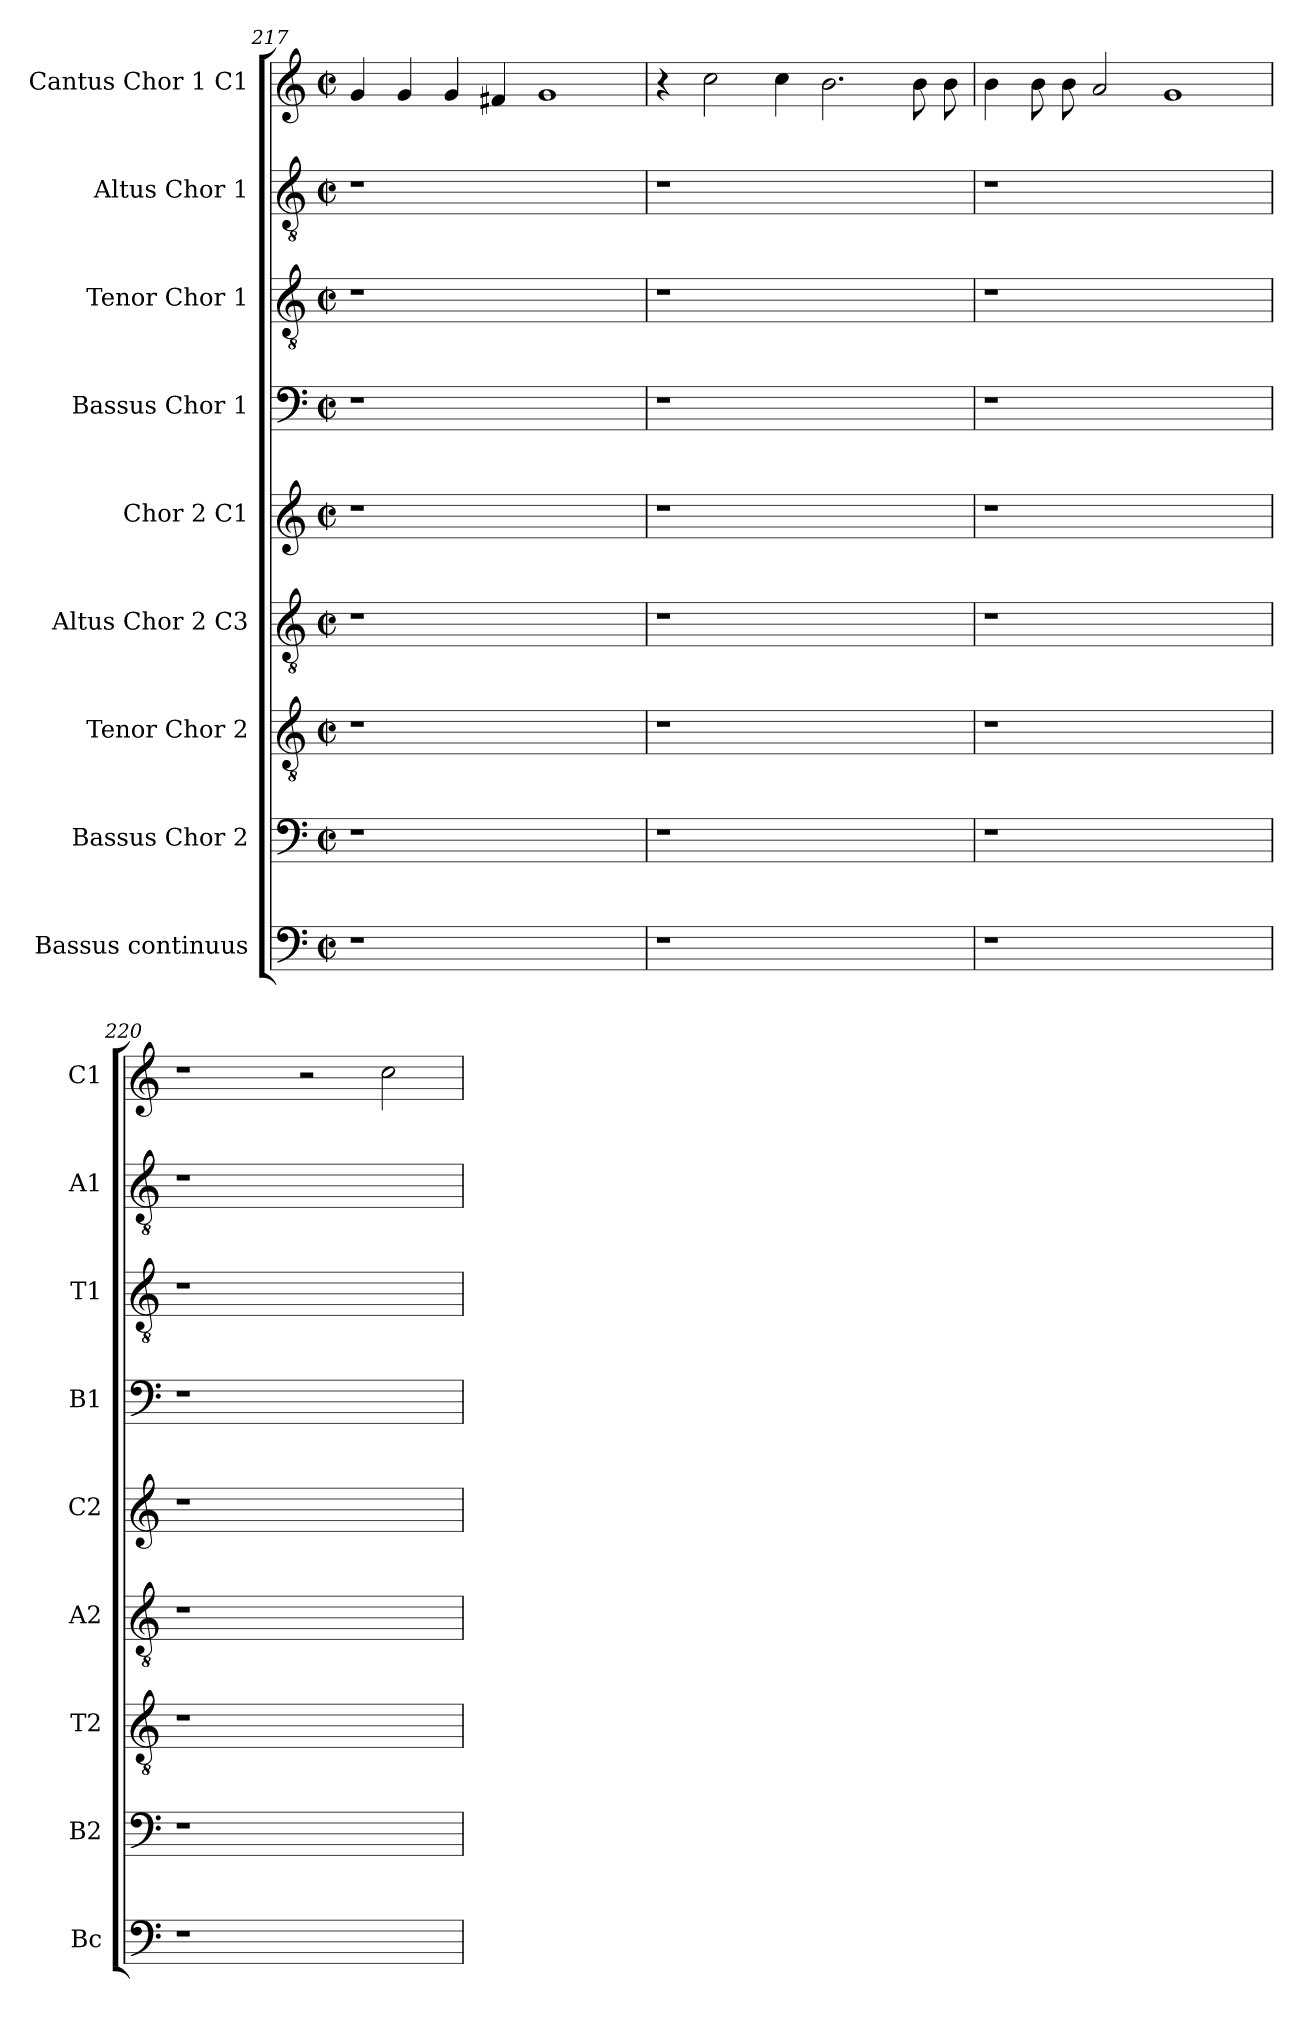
**kern	**kern	**kern	**kern	**kern	**kern	**kern	**kern	**kern
*part9	*part8	*part7	*part6	*part5	*part4	*part3	*part2	*part1
*staff9	*staff8	*staff7	*staff6	*staff5	*staff4	*staff3	*staff2	*staff1
*I"Bassus continuus	*I"Bassus Chor 2	*I"Tenor Chor 2	*I"Altus Chor 2 C3	*I"Chor 2 C1	*I"Bassus Chor 1	*I"Tenor Chor 1	*I"Altus Chor 1	*I"Cantus Chor 1 C1
*I'Bc	*I'B2	*I'T2	*I'A2	*I'C2	*I'B1	*I'T1	*I'A1	*I'C1
*clefF4	*clefF4	*clefGv2	*clefGv2	*clefG2	*clefF4	*clefGv2	*clefGv2	*clefG2
*ITrd7c12	*	*	*	*	*	*	*	*
*k[]	*k[]	*k[]	*k[]	*k[]	*k[]	*k[]	*k[]	*k[]
*C:	*C:	*C:	*C:	*C:	*C:	*C:	*C:	*C:
*M2/2	*M2/2	*M2/2	*M2/2	*M2/2	*M2/2	*M2/2	*M2/2	*M2/2
*met(c|)	*met(c|)	*met(c|)	*met(c|)	*met(c|)	*met(c|)	*met(c|)	*met(c|)	*met(c|)
=217	=217	=217	=217	=217	=217	=217	=217	=217
1r	1r	1r	1r	1r	1r	1r	1r	4g/
.	.	.	.	.	.	.	.	4g/
.	.	.	.	.	.	.	.	4g/
.	.	.	.	.	.	.	.	4f#X/
1ryy	1ryy	1ryy	1ryy	1ryy	1ryy	1ryy	1ryy	1g
=218	=218	=218	=218	=218	=218	=218	=218	=218
1r	1r	1r	1r	1r	1r	1r	1r	4r
.	.	.	.	.	.	.	.	2cc\
.	.	.	.	.	.	.	.	4cc\
1ryy	1ryy	1ryy	1ryy	1ryy	1ryy	1ryy	1ryy	2.b\
.	.	.	.	.	.	.	.	8b\
.	.	.	.	.	.	.	.	8b\
=219	=219	=219	=219	=219	=219	=219	=219	=219
1r	1r	1r	1r	1r	1r	1r	1r	4b\
.	.	.	.	.	.	.	.	8b\
.	.	.	.	.	.	.	.	8b\
.	.	.	.	.	.	.	.	2a/
1ryy	1ryy	1ryy	1ryy	1ryy	1ryy	1ryy	1ryy	1g
=220	=220	=220	=220	=220	=220	=220	=220	=220
1r	1r	1r	1r	1r	1r	1r	1r	1r
1ryy	1ryy	1ryy	1ryy	1ryy	1ryy	1ryy	1ryy	2r
.	.	.	.	.	.	.	.	2cc\
=	=	=	=	=	=	=	=	=
*-	*-	*-	*-	*-	*-	*-	*-	*-
